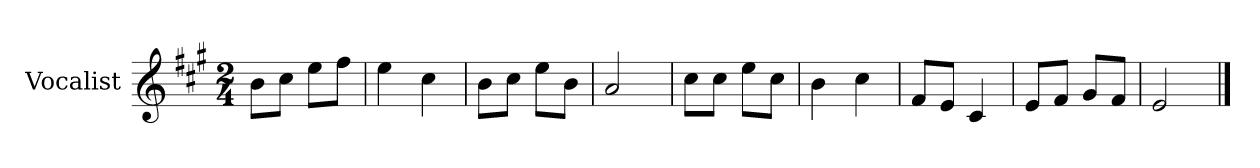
**kern
*part1
*staff1
*I"Vocalist
*k[f#c#g#]
*A:
*M2/4
=
8bL
8cc#J
8eeL
8ff#J
=1
4ee
4cc#
=2
8bL
8cc#J
8eeL
8bJ
=3
2a
=4
8cc#L
8cc#J
8eeL
8cc#J
=5
4b
4cc#
=6
8f#L
8eJ
4c#
=7
8eL
8f#J
8g#L
8f#J
=8
2e
==
*-
